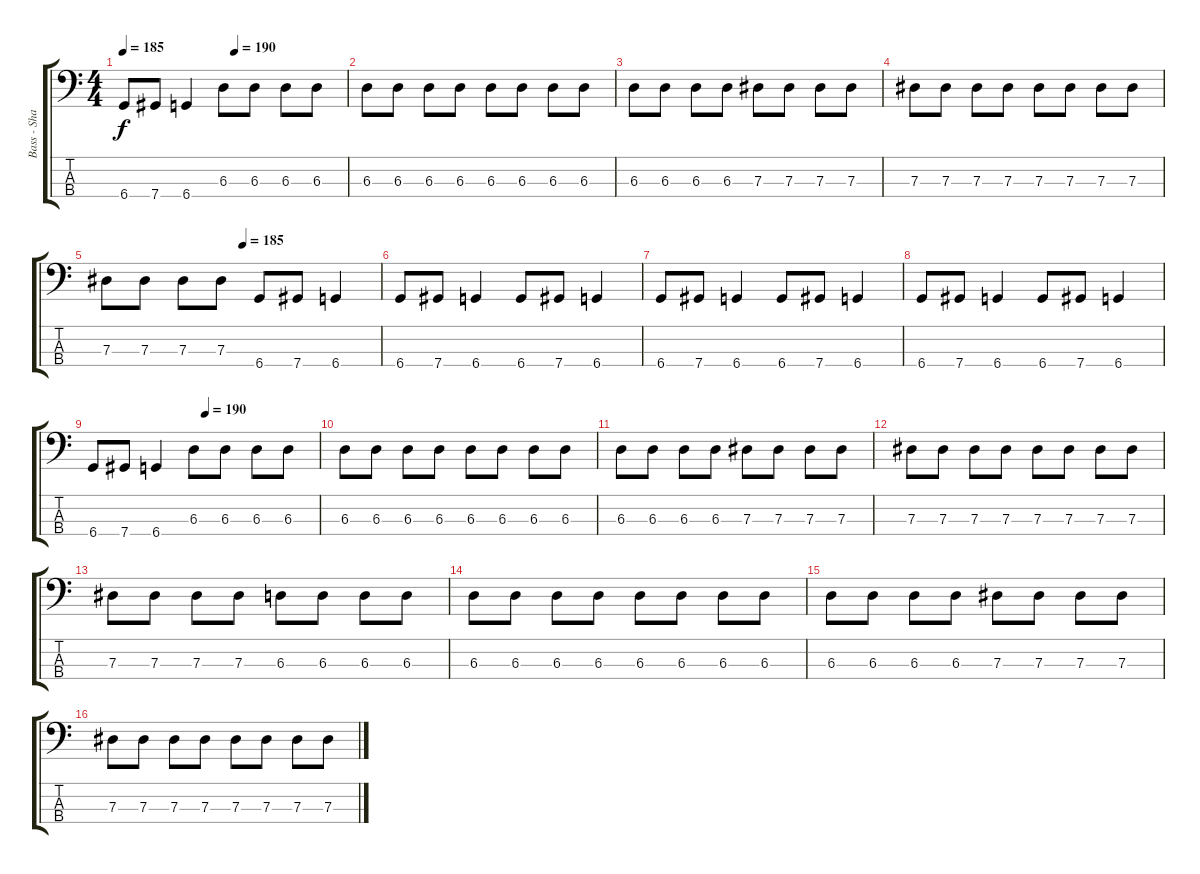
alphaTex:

\track ("Bass - Shavo" "Bass - Sha") {instrument electricbassfinger}
\staff {score tabs}
\tuning (Gb2 Db2 Ab1 Db1) {hide}
\ts (4 4)
\tempo 185
\tempo (190 0.5)
\clef f4
\ks c
6.4.8{dy f} 7.4.8 6.4.4 6.3.8 6.3.8 6.3.8 6.3.8 |
6.3.8 6.3.8 6.3.8 6.3.8 6.3.8 6.3.8 6.3.8 6.3.8 |
6.3.8 6.3.8 6.3.8 6.3.8 7.3.8 7.3.8 7.3.8 7.3.8 |
7.3.8 7.3.8 7.3.8 7.3.8 7.3.8 7.3.8 7.3.8 7.3.8 |
\tempo (185 0.5)
7.3.8 7.3.8 7.3.8 7.3.8 6.4.8 7.4.8 6.4.4 |
6.4.8 7.4.8 6.4.4 6.4.8 7.4.8 6.4.4 |
6.4.8 7.4.8 6.4.4 6.4.8 7.4.8 6.4.4 |
6.4.8 7.4.8 6.4.4 6.4.8 7.4.8 6.4.4 |
\tempo (190 0.5)
6.4.8 7.4.8 6.4.4 6.3.8 6.3.8 6.3.8 6.3.8 |
6.3.8 6.3.8 6.3.8 6.3.8 6.3.8 6.3.8 6.3.8 6.3.8 |
6.3.8 6.3.8 6.3.8 6.3.8 7.3.8 7.3.8 7.3.8 7.3.8 |
7.3.8 7.3.8 7.3.8 7.3.8 7.3.8 7.3.8 7.3.8 7.3.8 |
7.3.8 7.3.8 7.3.8 7.3.8 6.3.8 6.3.8 6.3.8 6.3.8 |
6.3.8 6.3.8 6.3.8 6.3.8 6.3.8 6.3.8 6.3.8 6.3.8 |
6.3.8 6.3.8 6.3.8 6.3.8 7.3.8 7.3.8 7.3.8 7.3.8 |
7.3.8 7.3.8 7.3.8 7.3.8 7.3.8 7.3.8 7.3.8 7.3.8
